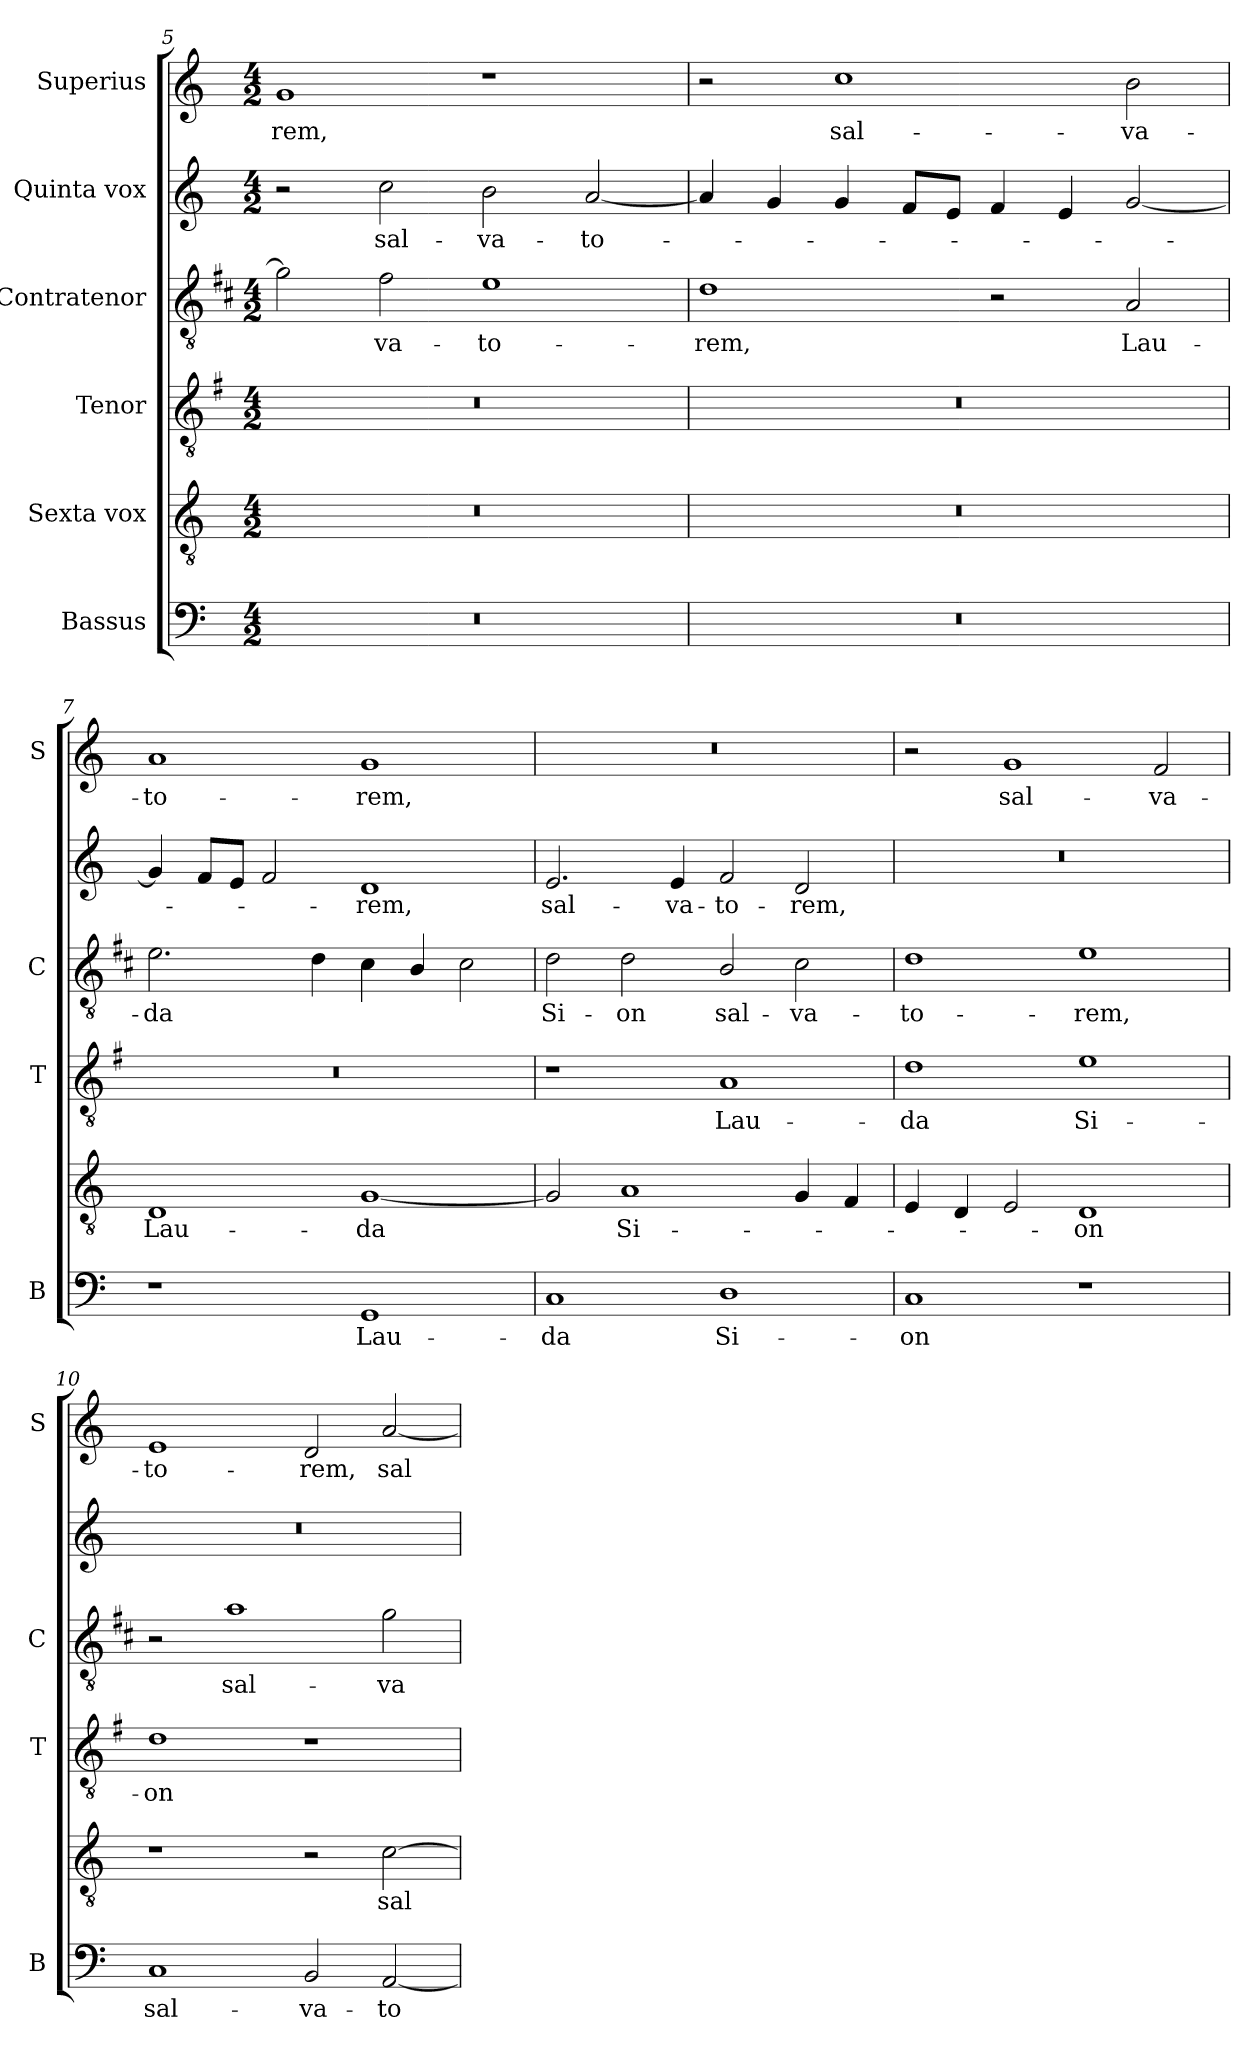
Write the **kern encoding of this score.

**kern	**text	**kern	**text	**kern	**text	**kern	**text	**kern	**text	**kern	**text
*part6	*part6	*part5	*part5	*part4	*part4	*part3	*part3	*part2	*part2	*part1	*part1
*staff6	*staff6	*staff5	*staff5	*staff4	*staff4	*staff3	*staff3	*staff2	*staff2	*staff1	*staff1
*I"Bassus	*	*I"Sexta vox	*	*I"Tenor	*	*I"Contratenor	*	*I"Quinta vox	*	*I"Superius	*
*I'B	*	*	*	*I'T	*	*I'C	*	*	*	*I'S	*
*clefF4	*	*clefGv2	*	*clefGv2	*	*clefGv2	*	*clefG2	*	*clefG2	*
*	*	*	*	*ITrd4c7	*	*ITrd1c2	*	*	*	*	*
*k[]	*	*k[]	*	*k[]	*	*k[]	*	*k[]	*	*k[]	*
*C:	*	*C:	*	*C:	*	*C:	*	*C:	*	*C:	*
*M4/2	*	*M4/2	*	*M4/2	*	*M4/2	*	*M4/2	*	*M4/2	*
=5	=5	=5	=5	=5	=5	=5	=5	=5	=5	=5	=5
!	!	!	!	!	!	!	!	!	!	!	!LO:LY:b
0r	.	0r	.	0r	.	2f\]	.	2r	.	1g	-rem,
!	!	!	!	!	!	!	!LO:LY:b	!	!LO:LY:b	!	!
.	.	.	.	.	.	2e\	-va-	2cc\	sal-	.	.
!	!	!	!	!	!	!	!LO:LY:b	!	!LO:LY:b	!	!
.	.	.	.	.	.	1d	-to-	2b\	-va-	1r	.
!	!	!	!	!	!	!	!	!	!LO:LY:b	!	!
.	.	.	.	.	.	.	.	[2a/	-to-	.	.
!!LO:LB:g=z
=6	=6	=6	=6	=6	=6	=6	=6	=6	=6	=6	=6
!	!	!	!	!	!	!	!LO:LY:b	!	!	!	!
0r	.	0r	.	0r	.	1c	-rem,	4a/]	.	2r	.
.	.	.	.	.	.	.	.	4g/	.	.	.
!	!	!	!	!	!	!	!	!	!	!	!LO:LY:b
.	.	.	.	.	.	.	.	4g/	.	1cc	sal-
.	.	.	.	.	.	.	.	8f/L	.	.	.
.	.	.	.	.	.	.	.	8e/J	.	.	.
.	.	.	.	.	.	2r	.	4f/	.	.	.
.	.	.	.	.	.	.	.	4e/	.	.	.
!	!	!	!	!	!	!	!LO:LY:b	!	!	!	!LO:LY:b
.	.	.	.	.	.	2G/	Lau-	[2g/	.	2b\	-va-
=7	=7	=7	=7	=7	=7	=7	=7	=7	=7	=7	=7
!	!	!	!LO:LY:b	!	!	!	!LO:LY:b	!	!	!	!LO:LY:b
1r	.	1D	Lau-	0r	.	2.d\	-da	4g/]	.	1a	-to-
.	.	.	.	.	.	.	.	8f/L	.	.	.
.	.	.	.	.	.	.	.	8e/J	.	.	.
.	.	.	.	.	.	.	.	2f/	.	.	.
.	.	.	.	.	.	4c\	.	.	.	.	.
!	!LO:LY:b	!	!LO:LY:b	!	!	!	!	!	!LO:LY:b	!	!LO:LY:b
1GG	Lau-	[1G	-da	.	.	4B\	.	1d	-rem,	1g	-rem,
.	.	.	.	.	.	4A/	.	.	.	.	.
.	.	.	.	.	.	2B\	.	.	.	.	.
=8	=8	=8	=8	=8	=8	=8	=8	=8	=8	=8	=8
!	!LO:LY:b	!	!	!	!	!	!LO:LY:b	!	!LO:LY:b	!	!
1C	-da	2G/]	.	1r	.	2c\	Si-	2.e/	sal-	0r	.
!	!	!	!LO:LY:b	!	!	!	!LO:LY:b	!	!	!	!
.	.	1A	Si-	.	.	2c\	-on	.	.	.	.
!	!	!	!	!	!	!	!	!	!LO:LY:b	!	!
.	.	.	.	.	.	.	.	4e/	-va-	.	.
!	!LO:LY:b	!	!	!	!LO:LY:b	!	!LO:LY:b	!	!LO:LY:b	!	!
1D	Si-	.	.	1D	Lau-	2A/	sal-	2f/	-to-	.	.
!	!	!	!	!	!	!	!LO:LY:b	!	!LO:LY:b	!	!
.	.	4G/	.	.	.	2B\	-va-	2d/	-rem,	.	.
.	.	4F/	.	.	.	.	.	.	.	.	.
=9	=9	=9	=9	=9	=9	=9	=9	=9	=9	=9	=9
!	!LO:LY:b	!	!	!	!LO:LY:b	!	!LO:LY:b	!	!	!	!
1C	-on	4E/	.	1G	-da	1c	-to-	0r	.	2r	.
.	.	4D/	.	.	.	.	.	.	.	.	.
!	!	!	!	!	!	!	!	!	!	!	!LO:LY:b
.	.	2E/	.	.	.	.	.	.	.	1g	sal-
!	!	!	!LO:LY:b	!	!LO:LY:b	!	!LO:LY:b	!	!	!	!
1r	.	1D	-on	1A	Si-	1d	-rem,	.	.	.	.
!	!	!	!	!	!	!	!	!	!	!	!LO:LY:b
.	.	.	.	.	.	.	.	.	.	2f/	-va-
=10	=10	=10	=10	=10	=10	=10	=10	=10	=10	=10	=10
!	!LO:LY:b	!	!	!	!LO:LY:b	!	!	!	!	!	!LO:LY:b
1C	sal-	1r	.	1G	-on	2r	.	0r	.	1e	-to-
!	!	!	!	!	!	!	!LO:LY:b	!	!	!	!
.	.	.	.	.	.	1g	sal-	.	.	.	.
!	!LO:LY:b	!	!	!	!	!	!	!	!	!	!LO:LY:b
2BB/	-va-	2r	.	1r	.	.	.	.	.	2d/	-rem,
!	!LO:LY:b	!	!LO:LY:b	!	!	!	!LO:LY:b	!	!	!	!LO:LY:b
[2AA/	-to-	[2c\	sal-	.	.	2f\	-va-	.	.	[2a/	sal-
=	=	=	=	=	=	=	=	=	=	=	=
*-	*-	*-	*-	*-	*-	*-	*-	*-	*-	*-	*-
